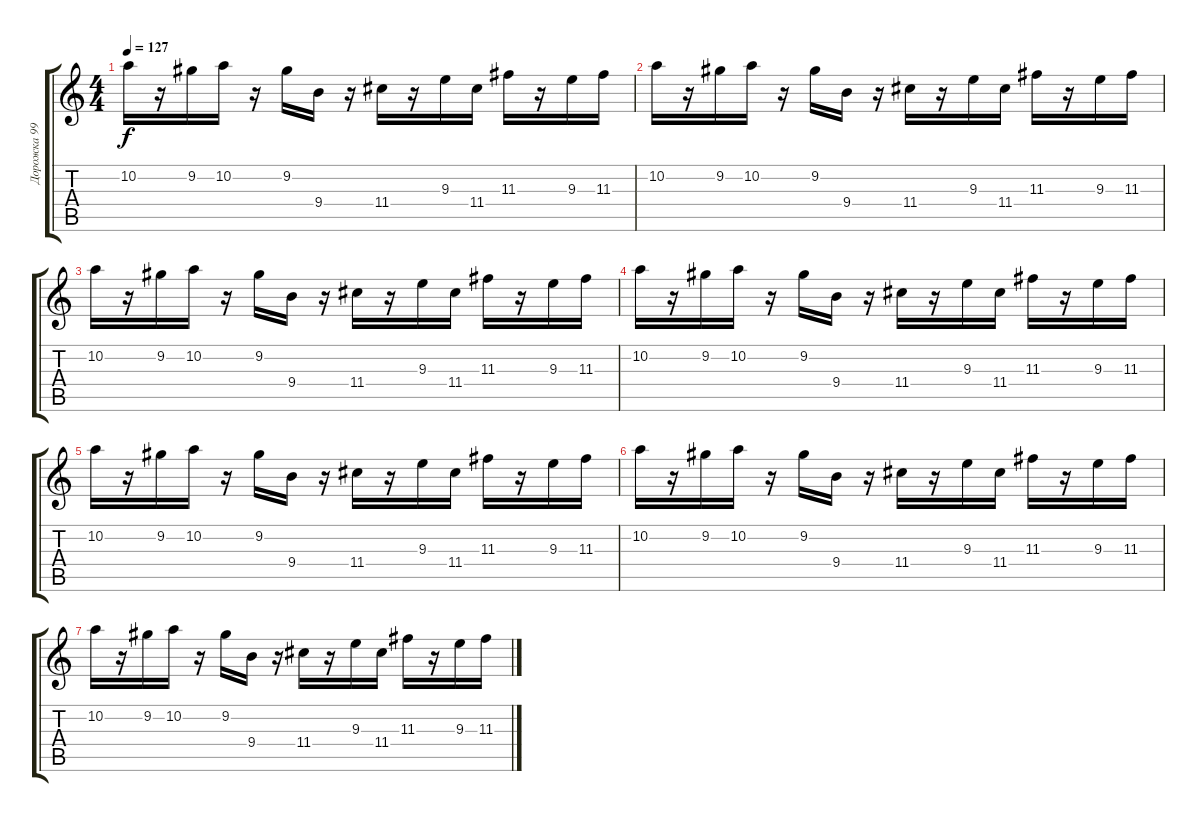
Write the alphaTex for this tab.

\track ("Дорожка 99" "Дорожка 99") {instrument electricguitarclean bank 1}
\staff {score tabs}
\tuning (E4 B3 G3 D3 A2 E2) {hide}
\ts (4 4)
\tempo 127
\clef g2
\ks c
10.2.16{dy f} r.16 9.2.16 10.2.16 r.16 9.2.16 9.4.16 r.16 11.4.16 r.16 9.3.16 11.4.16 11.3.16 r.16 9.3.16 11.3.16 |
10.2.16 r.16 9.2.16 10.2.16 r.16 9.2.16 9.4.16 r.16 11.4.16 r.16 9.3.16 11.4.16 11.3.16 r.16 9.3.16 11.3.16 |
10.2.16 r.16 9.2.16 10.2.16 r.16 9.2.16 9.4.16 r.16 11.4.16 r.16 9.3.16 11.4.16 11.3.16 r.16 9.3.16 11.3.16 |
10.2.16 r.16 9.2.16 10.2.16 r.16 9.2.16 9.4.16 r.16 11.4.16 r.16 9.3.16 11.4.16 11.3.16 r.16 9.3.16 11.3.16 |
10.2.16 r.16 9.2.16 10.2.16 r.16 9.2.16 9.4.16 r.16 11.4.16 r.16 9.3.16 11.4.16 11.3.16 r.16 9.3.16 11.3.16 |
10.2.16 r.16 9.2.16 10.2.16 r.16 9.2.16 9.4.16 r.16 11.4.16 r.16 9.3.16 11.4.16 11.3.16 r.16 9.3.16 11.3.16 |
10.2.16 r.16 9.2.16 10.2.16 r.16 9.2.16 9.4.16 r.16 11.4.16 r.16 9.3.16 11.4.16 11.3.16 r.16 9.3.16 11.3.16
